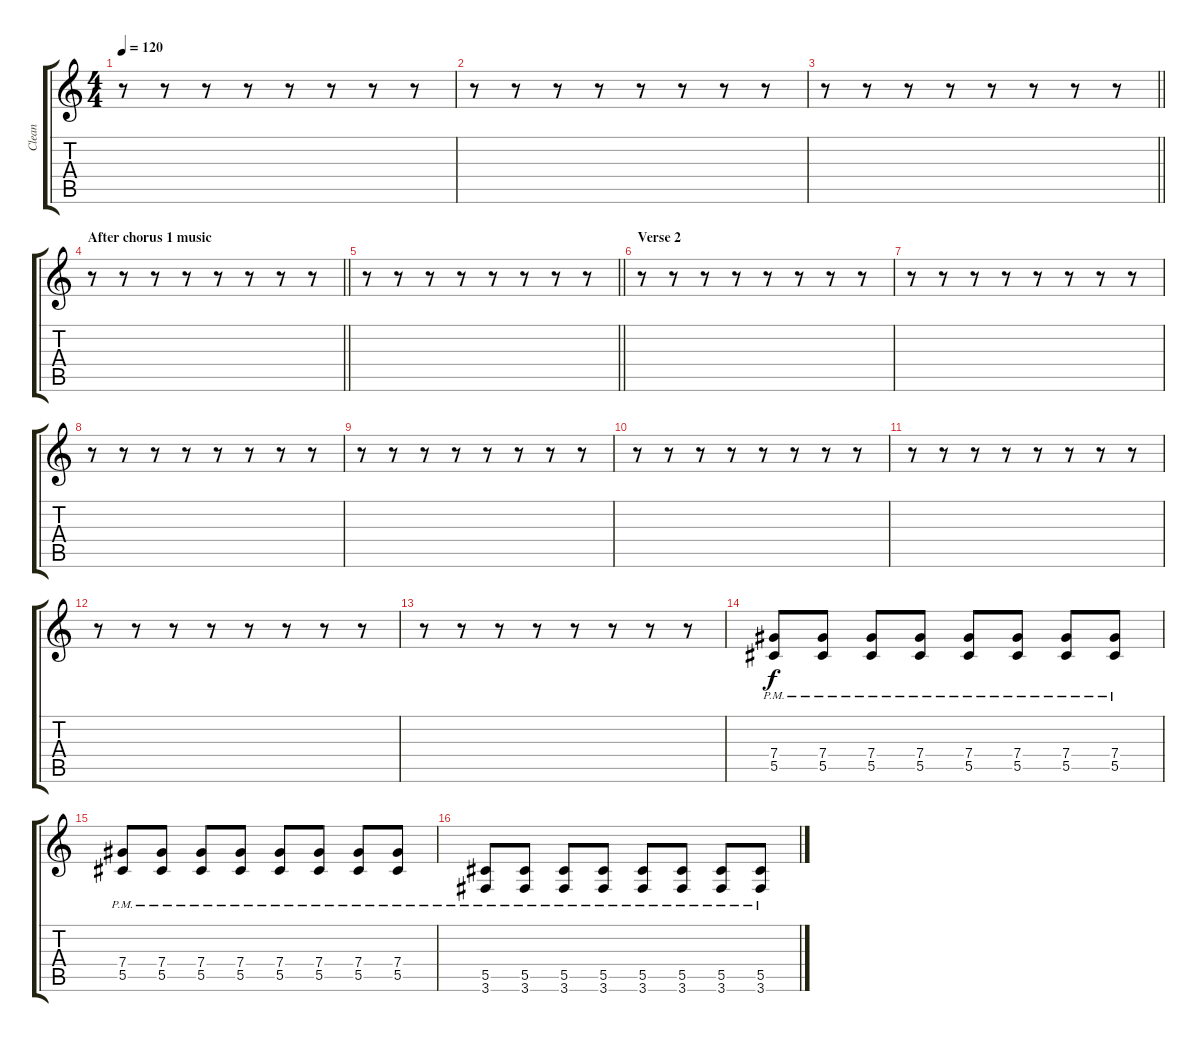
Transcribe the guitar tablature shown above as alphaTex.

\track ("Clean" "Clean") {instrument electricguitarclean}
\staff {score tabs}
\tuning (Eb4 Bb3 Gb3 Db3 Ab2 Eb2) {hide}
\ts (4 4)
\tempo 120
\clef g2
\ks c
r.8{dy f} r.8 r.8 r.8 r.8 r.8 r.8 r.8 |
r.8 r.8 r.8 r.8 r.8 r.8 r.8 r.8 |
\barLineRight lightlight
r.8 r.8 r.8 r.8 r.8 r.8 r.8 r.8 |
\section ("" "After chorus 1 music")
\barLineRight lightlight
r.8 r.8 r.8 r.8 r.8 r.8 r.8 r.8 |
\barLineRight lightlight
r.8 r.8 r.8 r.8 r.8 r.8 r.8 r.8 |
\section ("" "Verse 2")
r.8 r.8 r.8 r.8 r.8 r.8 r.8 r.8 |
r.8 r.8 r.8 r.8 r.8 r.8 r.8 r.8 |
r.8 r.8 r.8 r.8 r.8 r.8 r.8 r.8 |
r.8 r.8 r.8 r.8 r.8 r.8 r.8 r.8 |
r.8 r.8 r.8 r.8 r.8 r.8 r.8 r.8 |
r.8 r.8 r.8 r.8 r.8 r.8 r.8 r.8 |
r.8 r.8 r.8 r.8 r.8 r.8 r.8 r.8 |
r.8 r.8 r.8 r.8 r.8 r.8 r.8 r.8 |
(7.4{pm} 5.5{pm}).8 (7.4{pm} 5.5{pm}).8 (7.4{pm} 5.5{pm}).8 (7.4{pm} 5.5{pm}).8 (7.4{pm} 5.5{pm}).8 (7.4{pm} 5.5{pm}).8 (7.4{pm} 5.5{pm}).8 (7.4{pm} 5.5{pm}).8 |
(7.4{pm} 5.5{pm}).8 (7.4{pm} 5.5{pm}).8 (7.4{pm} 5.5{pm}).8 (7.4{pm} 5.5{pm}).8 (7.4{pm} 5.5{pm}).8 (7.4{pm} 5.5{pm}).8 (7.4{pm} 5.5{pm}).8 (7.4{pm} 5.5{pm}).8 |
(5.5{pm} 3.6{pm}).8 (5.5{pm} 3.6{pm}).8 (5.5{pm} 3.6{pm}).8 (5.5{pm} 3.6{pm}).8 (5.5{pm} 3.6{pm}).8 (5.5{pm} 3.6{pm}).8 (5.5{pm} 3.6{pm}).8 (5.5{pm} 3.6{pm}).8
